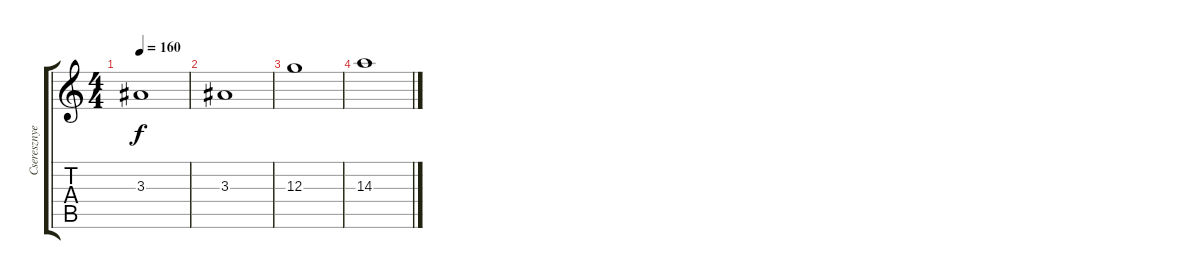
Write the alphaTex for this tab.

\track ("Cseresznye - Gitár - Szóló" "Cseresznye") {instrument overdrivenguitar}
\staff {score tabs}
\tuning (E4 B3 G3 D3 A2 E2) {hide}
\ts (4 4)
\tempo 160
\clef g2
\ks c
3.3.1{dy f} |
3.3.1 |
12.3.1 |
14.3.1
